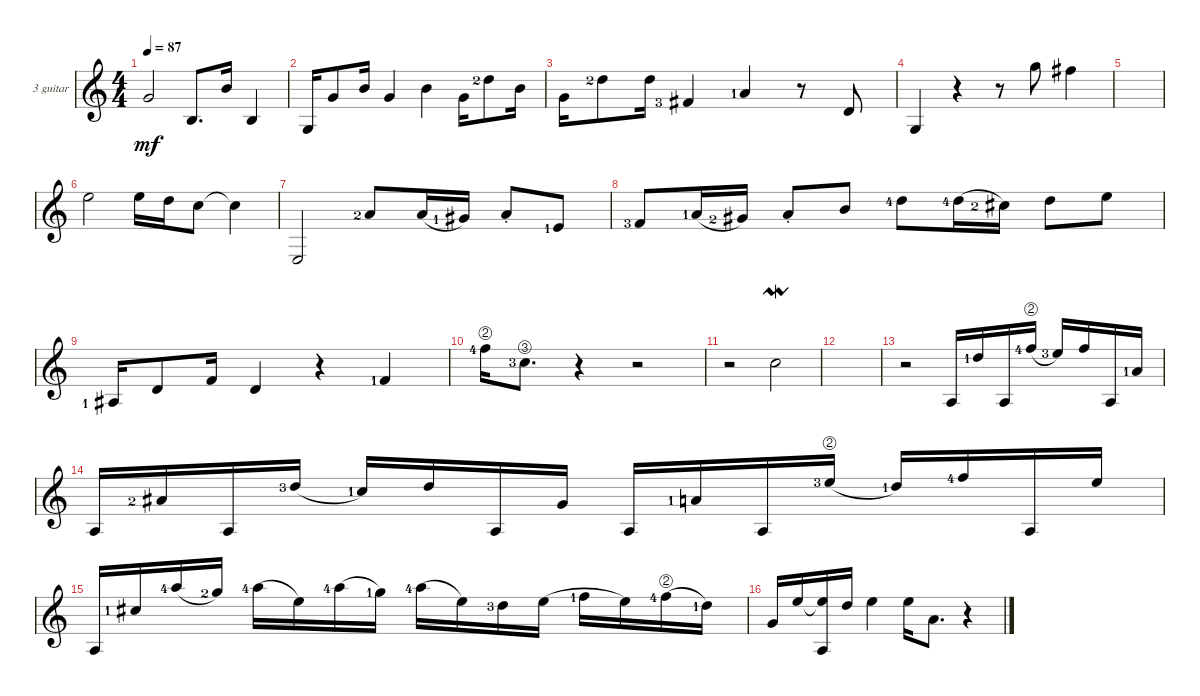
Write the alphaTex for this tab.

\defaultSystemsLayout 4
\bracketExtendMode groupsimilarinstruments
\firstSystemTrackNameOrientation horizontal
\otherSystemsTrackNameOrientation horizontal
\track ("3 guitar" "3 guitar") {instrument acousticguitarsteel}
\staff {score}
\tuning (E4 B3 G3 D3 A2 E2)
\ts (4 4)
\scale
0.442029
\tempo 87
\accidentals auto
\clef g2
\ottava regular
\simile none
\scale
0.333333
\ks c
0.3.2{dy mf} 2.5.8{d} 0.2.16 2.5.4 |
\scale
0.557971
\scale
0.333333 3.6.16 0.3.8 0.2.16 0.3.4 0.2.4 0.3.16 3.2{lf 3}.8 0.2.16 |
\scale
0.652542
\scale
0.333333 0.3.16 3.2{lf 3}.8 3.2.16 4.4{lf 4}.4 2.3{lf 2}.4 r.8 0.4.8 |
\scale
0.347458
\scale
0.333333 3.6.4 r.4 r.8 3.1.8 2.1.4 |
\scale
0.346072
\scale
0.333333 |
\scale
0.653928
\scale
0.333333 0.1.2 0.1.16 3.2.16 1.2.8 1.2{t}.4 |
\scale
0.5
\scale
0.333333 0.6.2 2.3{lf 3}.8 2.3.16{legatoorigin} 1.3{lf 2}.16 2.3{st}.8 2.4{lf 2}.8 |
\scale
0.5
\scale
0.333333 3.4{lf 4}.8 2.3{lf 2}.16{legatoorigin} 1.3{lf 3}.16 2.3{st}.8 0.2.8 3.2{lf 5}.8 3.2{lf 5}.16{legatoorigin} 2.2{lf 3}.16 3.2.8 0.1.8 |
\scale
0.442529
\scale
0.333333 1.5{lf 2}.16 0.4.8 3.4.16 0.4.4 r.4 3.4{lf 2}.4 |
\scale
0.557471
\scale
0.333333 6.2{string lf 5}.16 5.3{string lf 4}.8{d} r.4 r.2 |
\scale
0.652542
\scale
0.333333 r.2 1.2{lmordent}.2 |
\scale
0.347458
\scale
0.333333 |
\scale
0.347458
\scale
0.333333 r.2 0.5.16 3.2{lf 2}.16 0.5.16 6.2{string lf 5}.16{legatoorigin} 5.2{lf 4}.16 6.2.16 0.5.16 2.3{lf 2}.16 |
\scale
0.652542
\scale
0.333333 0.5.16 3.3{lf 3}.16 0.5.16 3.2{lf 4}.16{legatoorigin} 1.2{lf 2}.16 3.2.16 0.5.16 0.3.16 0.5.16 2.3{lf 2}.16 0.5.16 5.2{string lf 4}.16{legatoorigin} 3.2{lf 2}.16 6.2{lf 5}.16 0.5.16 0.1.16 |
\scale
0.442529
\scale
0.333333 0.5.16 2.2{lf 2}.16 5.1{lf 5}.16{legatoorigin} 3.1{lf 3}.16 5.1{lf 5}.16{legatoorigin} 0.1.16 5.1{lf 5}.16{legatoorigin} 3.1{lf 2}.16 5.1{lf 5}.16{legatoorigin} 0.1.16 3.2{lf 4}.16 0.1.16{legatoorigin} 1.1{lf 2}.16{legatoorigin} 0.1.16 6.2{string lf 5}.16{legatoorigin} 3.2{lf 2}.16 |
\scale
0.557471
\scale
0.333333 0.3.16 0.1.16 (0.1{t} 0.5).16 3.2.16 0.1.4 0.1.16 2.3.8{d} r.4
